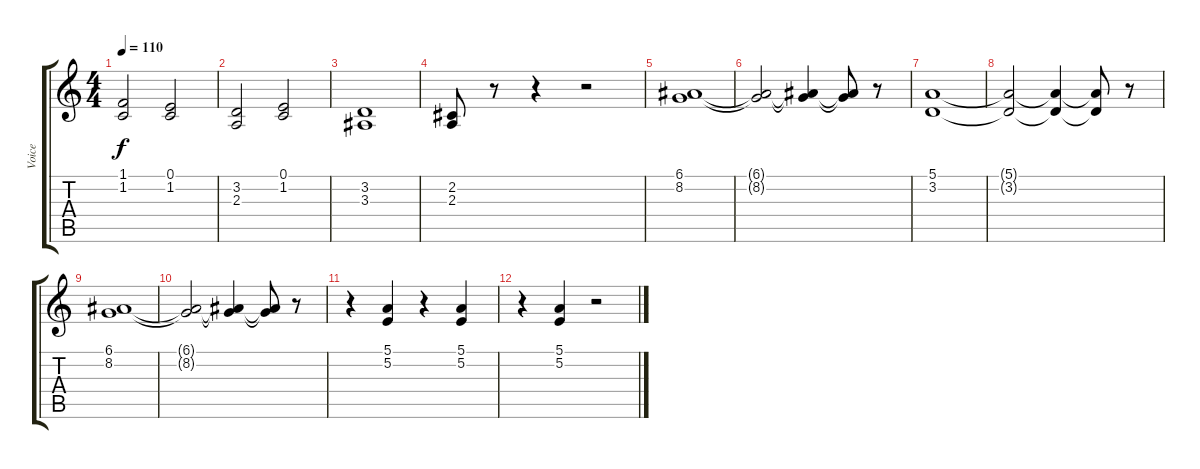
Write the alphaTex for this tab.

\track ("Voice" "Voice") {instrument voiceoohs}
\staff {score tabs}
\tuning (E4 B3 G3 D3 A2 E2) {hide}
\ts (4 4)
\tempo 110
\clef g2
\ks c
(1.1 1.2).2{dy f} (0.1 1.2).2 |
(3.2 2.3).2 (0.1 1.2).2 |
(3.2 3.3).1 |
(2.2 2.3).8 r.8 r.4 r.2 |
(6.1 8.2).1 |
(6.1{t} 8.2{t}).2 (6.1{t} 8.2{t}).4 (6.1{t} 8.2{t}).8 r.8 |
(5.1 3.2).1 |
(5.1{t} 3.2{t}).2 (5.1{t} 3.2{t}).4 (5.1{t} 3.2{t}).8 r.8 |
(6.1 8.2).1 |
(6.1{t} 8.2{t}).2 (6.1{t} 8.2{t}).4 (6.1{t} 8.2{t}).8 r.8 |
r.4 (5.1 5.2).4 r.4 (5.1 5.2).4 |
r.4 (5.1 5.2).4 r.2
